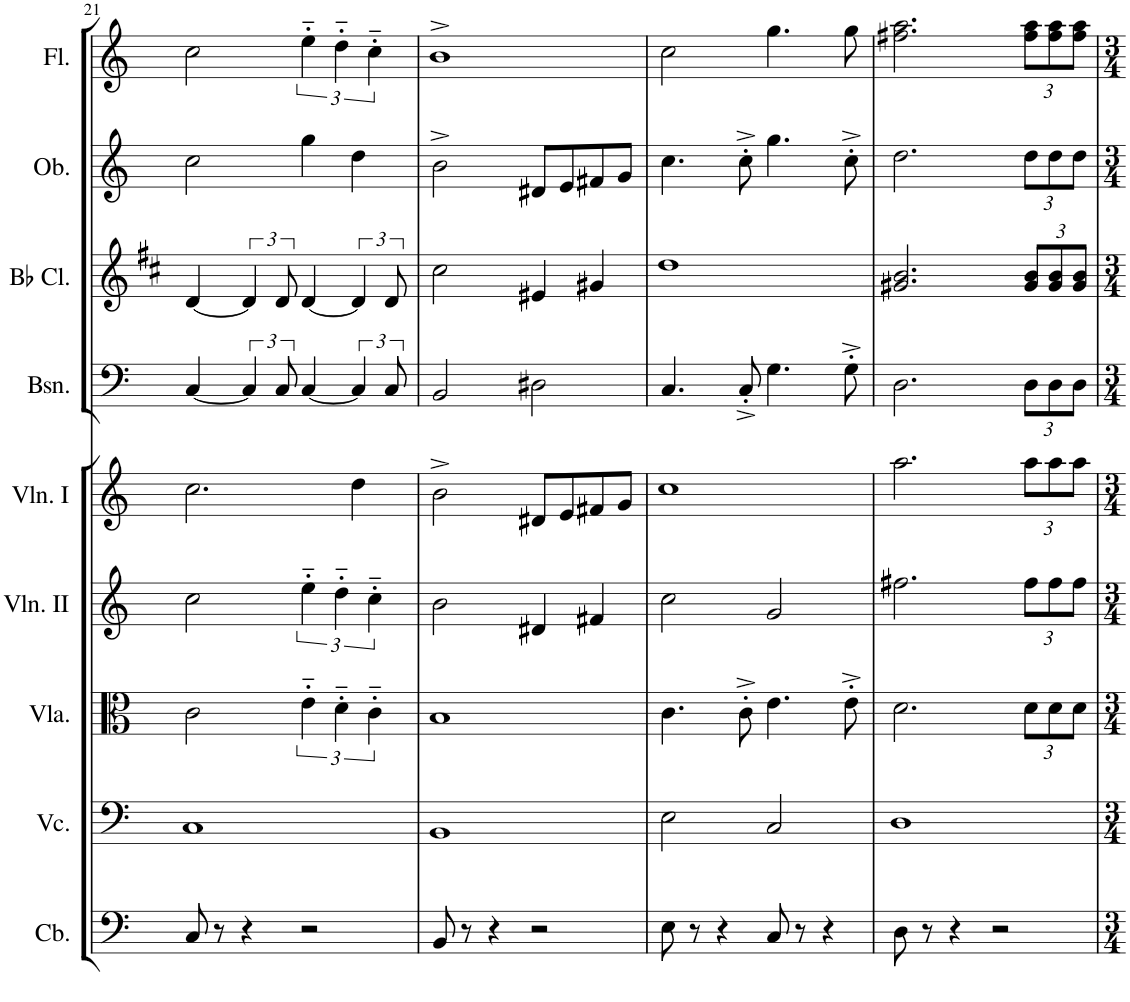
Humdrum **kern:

**kern	**kern	**kern	**kern	**kern	**kern	**kern	**kern	**kern
*part9	*part8	*part7	*part6	*part5	*part4	*part3	*part2	*part1
*staff9	*staff8	*staff7	*staff6	*staff5	*staff4	*staff3	*staff2	*staff1
*I"Contrabasses	*I"Violoncellos	*I"Violas	*I"Violins II	*I"Violins I	*I"Bassoons	*I"Clarinets in Bb	*I"Oboes	*I"Flutes
*I'Cb.	*I'Vc.	*I'Vla.	*I'Vln. II	*I'Vln. I	*I'Bsn.	*	*I'Ob.	*I'Fl.
!!LO:PB:g=z
*clefF4	*clefF4	*clefC3	*clefG2	*clefG2	*clefF4	*clefG2	*clefG2	*clefG2
*Trd7c12	*	*	*	*	*	*Trd1c2	*	*
*k[]	*k[]	*k[]	*k[]	*k[]	*k[]	*k[f#c#]	*k[]	*k[]
*M4/4	*M4/4	*M4/4	*M4/4	*M4/4	*M4/4	*M4/4	*M4/4	*M4/4
=21	=21	=21	=21	=21	=21	=21	=21	=21
8C/	1C	2c\	2cc\	2.cc\	[4C/	[4d/	2cc\	2cc\
8r	.	.	.	.	.	.	.	.
4r	.	.	.	.	6C/]	6d/]	.	.
.	.	.	.	.	12C/	12d/	.	.
2r	.	6e'~\	6ee'~\	.	[4C/	[4d/	4gg\	6ee'~\
.	.	6d'~\	6dd'~\	.	.	.	.	6dd'~\
.	.	.	.	4dd\	6C/]	6d/]	4dd\	.
.	.	6c'~\	6cc'~\	.	.	.	.	6cc'~\
.	.	.	.	.	12C/	12d/	.	.
=22	=22	=22	=22	=22	=22	=22	=22	=22
8BB/	1BB	1B	2b\	2b^\	2BB/	2cc#\	2b^\	1b^
8r	.	.	.	.	.	.	.	.
4r	.	.	.	.	.	.	.	.
2r	.	.	4d#X/	8d#X/L	2D#X\	4e#X/	8d#X/L	.
.	.	.	.	8e/	.	.	8e/	.
.	.	.	4f#X/	8f#X/	.	4g#X/	8f#X/	.
.	.	.	.	8g/J	.	.	8g/J	.
=23	=23	=23	=23	=23	=23	=23	=23	=23
8E\	2E\	4.c\	2cc\	1cc	4.C/	1dd	4.cc\	2cc\
8r	.	.	.	.	.	.	.	.
4r	.	.	.	.	.	.	.	.
.	.	8c'^\	.	.	8C'^/	.	8cc'^\	.
8C/	2C/	4.e\	2g/	.	4.G\	.	4.gg\	4.gg\
8r	.	.	.	.	.	.	.	.
4r	.	.	.	.	.	.	.	.
.	.	8e'^\	.	.	8G'^\	.	8cc'^\	8gg\
=24	=24	=24	=24	=24	=24	=24	=24	=24
8D\	1D	2.d\	2.ff#X\	2.aa\	2.D\	2.g#X/ 2.b/	2.dd\	2.ff#X\ 2.aa\
8r	.	.	.	.	.	.	.	.
4r	.	.	.	.	.	.	.	.
2r	.	.	.	.	.	.	.	.
*	*	*Xbrackettup	*Xbrackettup	*Xbrackettup	*Xbrackettup	*Xbrackettup	*Xbrackettup	*Xbrackettup
.	.	12d\L	12ff#\L	12aa\L	12D\L	12g#/ 12b/L	12dd\L	12ff#\ 12aa\L
.	.	12d\	12ff#\	12aa\	12D\	12g#/ 12b/	12dd\	12ff#\ 12aa\
.	.	12d\J	12ff#\J	12aa\J	12D\J	12g#/ 12b/J	12dd\J	12ff#\ 12aa\J
=	=	=	=	=	=	=	=	=
*-	*-	*-	*-	*-	*-	*-	*-	*-
